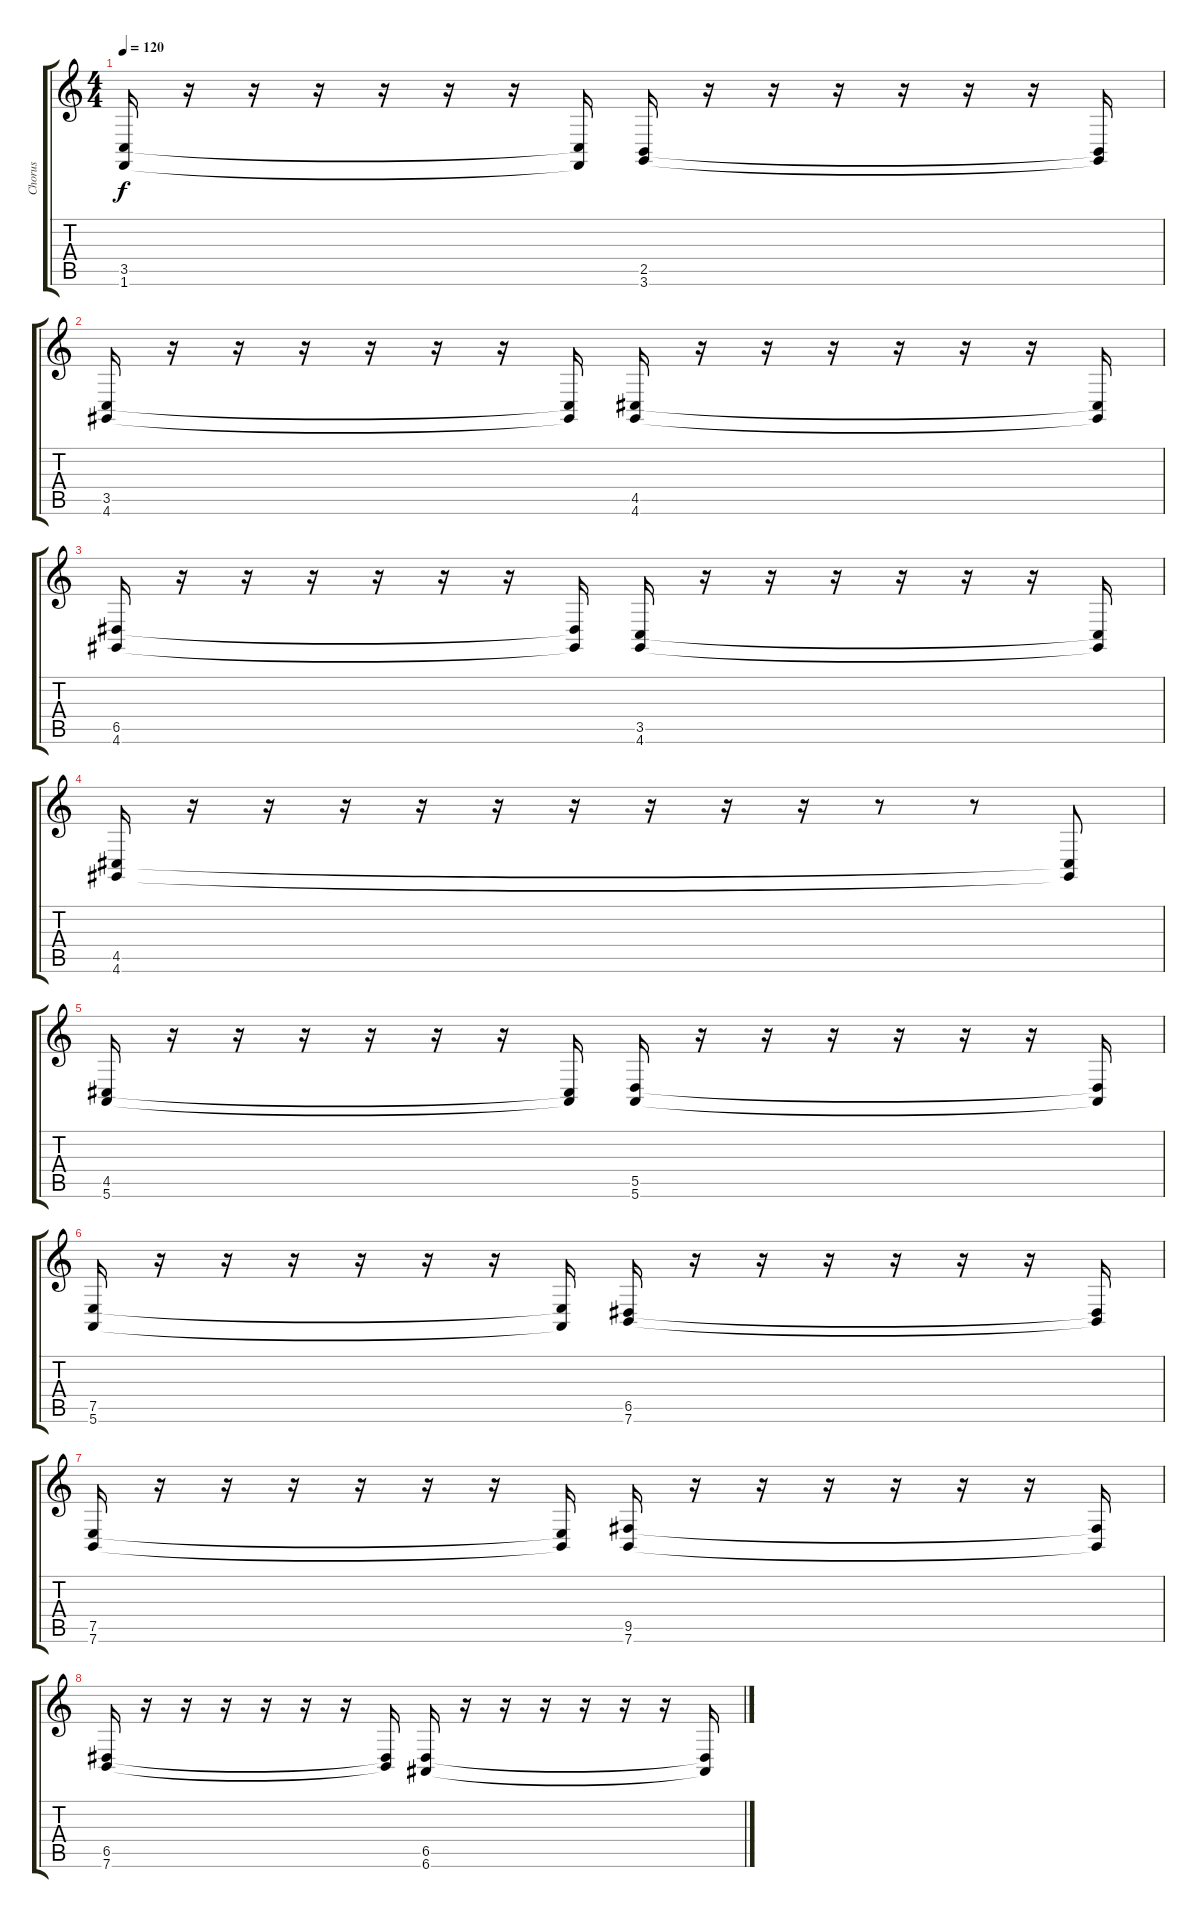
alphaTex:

\track ("Chorus" "Chorus") {instrument tremolostrings}
\staff {score tabs}
\tuning (E4 B3 G3 D3 A2 E2) {hide}
\ts (4 4)
\tempo 120
\clef g2
\ks c
(3.5 1.6).16{dy f} r.16 r.16 r.16 r.16 r.16 r.16 (3.5{t} 1.6{t}).16 (2.5 3.6).16 r.16 r.16 r.16 r.16 r.16 r.16 (2.5{t} 3.6{t}).16 |
(3.5 4.6).16 r.16 r.16 r.16 r.16 r.16 r.16 (3.5{t} 4.6{t}).16 (4.5 4.6).16 r.16 r.16 r.16 r.16 r.16 r.16 (4.5{t} 4.6{t}).16 |
(6.5 4.6).16 r.16 r.16 r.16 r.16 r.16 r.16 (6.5{t} 4.6{t}).16 (3.5 4.6).16 r.16 r.16 r.16 r.16 r.16 r.16 (3.5{t} 4.6{t}).16 |
(4.5 4.6).16 r.16 r.16 r.16 r.16 r.16 r.16 r.16 r.16 r.16 r.8 r.8 (4.5{t} 4.6{t}).8 |
(4.5 5.6).16 r.16 r.16 r.16 r.16 r.16 r.16 (4.5{t} 5.6{t}).16 (5.5 5.6).16 r.16 r.16 r.16 r.16 r.16 r.16 (5.5{t} 5.6{t}).16 |
(7.5 5.6).16 r.16 r.16 r.16 r.16 r.16 r.16 (7.5{t} 5.6{t}).16 (6.5 7.6).16 r.16 r.16 r.16 r.16 r.16 r.16 (6.5{t} 7.6{t}).16 |
(7.5 7.6).16 r.16 r.16 r.16 r.16 r.16 r.16 (7.5{t} 7.6{t}).16 (9.5 7.6).16 r.16 r.16 r.16 r.16 r.16 r.16 (9.5{t} 7.6{t}).16 |
(6.5 7.6).16 r.16 r.16 r.16 r.16 r.16 r.16 (6.5{t} 7.6{t}).16 (6.5 6.6).16 r.16 r.16 r.16 r.16 r.16 r.16 (6.5{t} 6.6{t}).16
